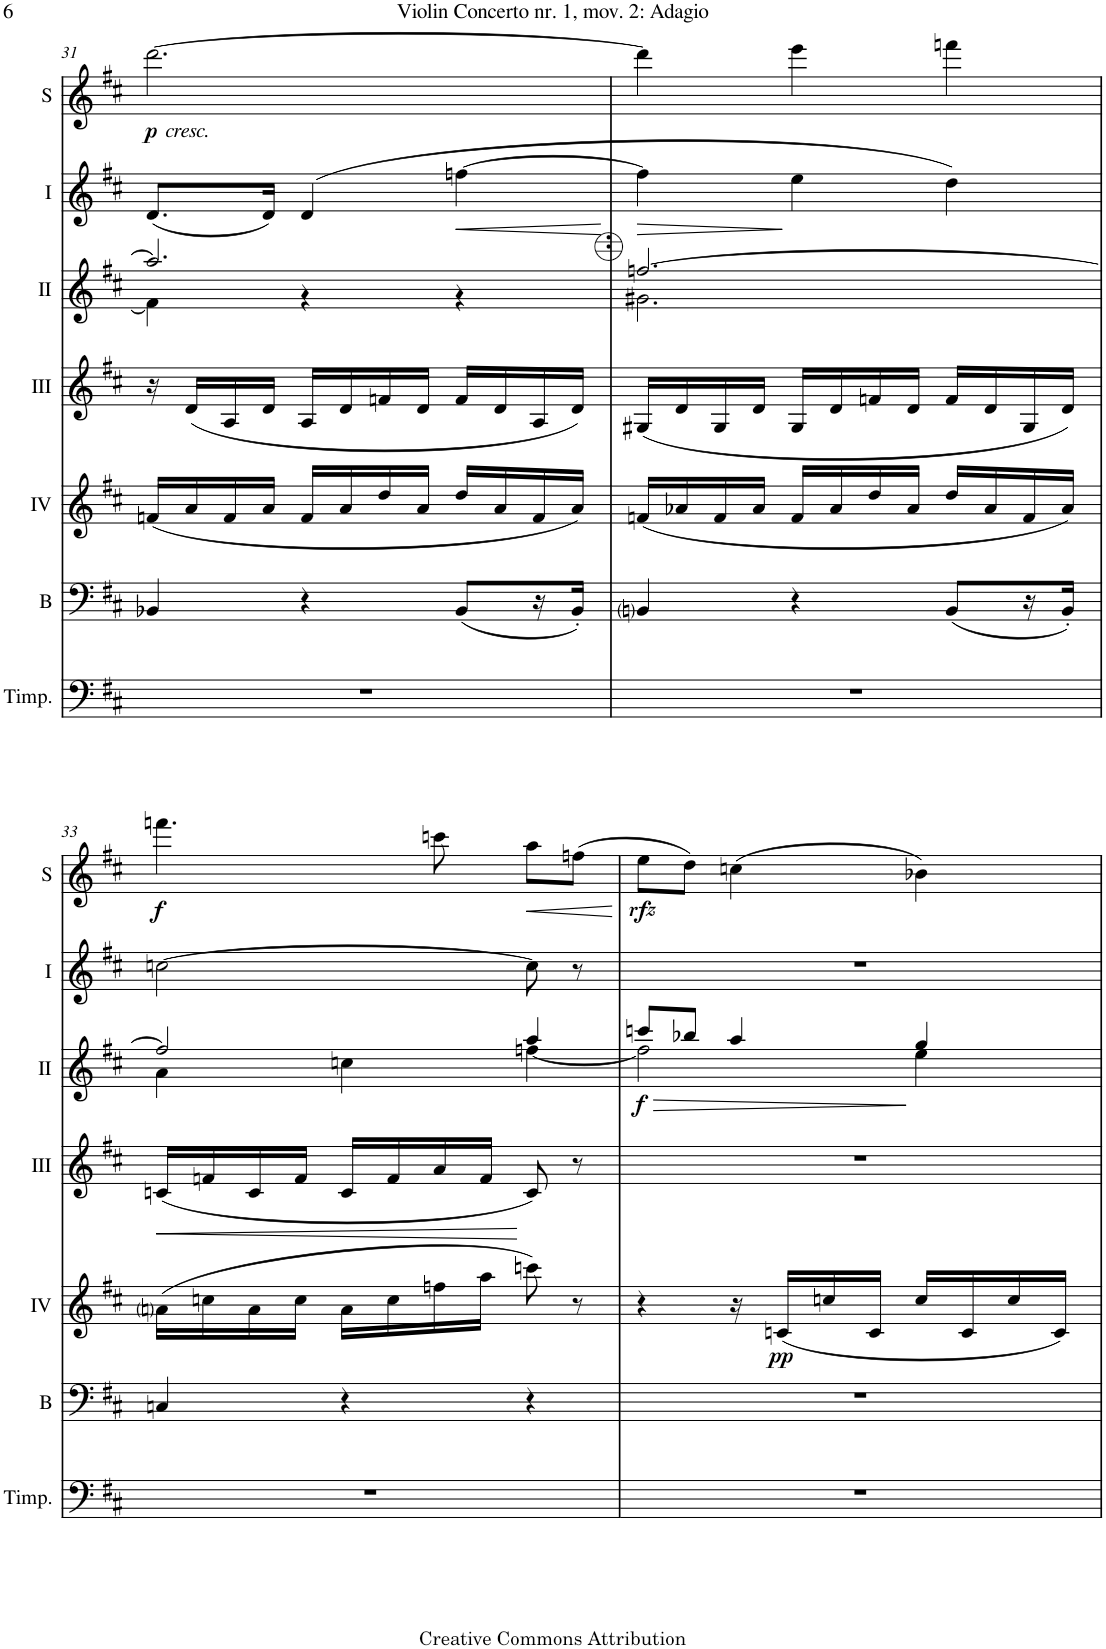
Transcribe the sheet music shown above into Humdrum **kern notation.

**kern	**kern	**kern	**dynam	**kern	**dynam	**kern	**dynam	**kern	**dynam	**kern	**dynam
*part7	*part6	*part5	*part5	*part4	*part4	*part3	*part3	*part2	*part2	*part1	*part1
*staff7	*staff6	*staff5	*staff5	*staff4	*staff4	*staff3	*staff3	*staff2	*staff2	*staff1	*staff1
*I"Timpani	*I"Bass	*I"Acc. 4	*	*I"Acc. 3	*	*I"Acc. 2	*	*I"Acc. 1	*	*I"Solo	*
*I'Timp.	*I'B	*	*	*	*	*	*	*	*	*I'S	*
!!LO:PB:g=z
*clefF4	*clefF4	*clefG2	*	*clefG2	*	*clefG2	*	*clefG2	*	*clefG2	*
*	*Trd7c12	*Trd7c12	*	*	*	*	*	*	*	*	*
*k[f#c#]	*k[f#c#]	*k[f#c#]	*	*k[f#c#]	*	*k[f#c#]	*	*k[f#c#]	*	*k[f#c#]	*
*M3/4	*M3/4	*M3/4	*	*M3/4	*	*M3/4	*	*M3/4	*	*M3/4	*
=31	=31	=31	=31	=31	=31	=31	=31	=31	=31	=31	=31
*	*	*	*	*	*	*^	*	*	*	*	*
!	!	!	!	!	!	!	!	!	!	!	!LO:TX:b:i:t=cresc.	!
!	!	!	!	!	!	!	!	!	!	!	!	!LO:DY:b
2.r	4BB-X/	(16fn/LL	.	16r	.	2.a/]	4F\]	.	(8.d/L	.	[2.ddd\	p
.	.	16a/	.	(16d/LL	.	.	.	.	.	.	.	.
.	.	16f/	.	16A/	.	.	.	.	.	.	.	.
.	.	16a/JJ	.	16d/JJ	.	.	.	.	16d/Jk)	.	.	.
.	4r	16f/LL	.	16A/LL	.	.	4r	.	(4d/	.	.	.
.	.	16a/	.	16d/	.	.	.	.	.	.	.	.
.	.	16dd/	.	16fn/	.	.	.	.	.	.	.	.
.	.	16a/JJ	.	16d/JJ	.	.	.	.	.	.	.	.
!	!	!	!	!	!	!	!	!	!	!LO:HP:b	!	!
.	(8BB-/L	16dd/LL	.	16f/LL	.	.	4r	.	[4ffn\	<	.	.
.	.	16a/	.	16d/	.	.	.	.	.	.	.	.
.	16r	16f/	.	16A/	.	.	.	.	.	.	.	.
.	16BB-'/JJ)	16a/JJ)	.	16d/JJ)	.	.	.	.	.	.	.	.
*	*	*	*	*	*	*v	*v	*	*	*	*	*
.	.	.	.	.	.	.	.	.	[	.	.
=32	=32	=32	=32	=32	=32	=32	=32	=32	=32	=32	=32
*	*	*	*	*	*	*^	*	*	*	*	*
!	!	!	!	!	!	!	!	!	!	!LO:HP:b	!	!
2.r	4BBni/	(16fn/LL	.	(16G#X/LL	.	[2.ffn/	2.g#X\	.	4ff\]	>	4ddd\]	.
.	.	16a-X/	.	16d/	.	.	.	.	.	.	.	.
.	.	16f/	.	16G#/	.	.	.	.	.	.	.	.
.	.	16a-/JJ	.	16d/JJ	.	.	.	.	.	.	.	.
.	4r	16f/LL	.	16G#/LL	.	.	.	.	4ee\	]	4eee\	.
.	.	16a-/	.	16d/	.	.	.	.	.	.	.	.
.	.	16dd/	.	16fn/	.	.	.	.	.	.	.	.
.	.	16a-/JJ	.	16d/JJ	.	.	.	.	.	.	.	.
.	(8BB/L	16dd/LL	.	16f/LL	.	.	.	.	4dd\)	.	4fffn\	.
.	.	16a-/	.	16d/	.	.	.	.	.	.	.	.
.	16r	16f/	.	16G#/	.	.	.	.	.	.	.	.
.	16BB'/JJ)	16a-/JJ)	.	16d/JJ)	.	.	.	.	.	.	.	.
!!LO:LB:g=z
=33	=33	=33	=33	=33	=33	=33	=33	=33	=33	=33	=33	=33
!	!	!	!	!	!LO:HP:b	!	!	!	!	!	!	!LO:DY:b
2.r	4Cn/	(16ani\LL	.	(16cn/LL	<	2ff/]	4a\	.	[2ccn\	.	4.fffn\	f
.	.	16ccn\	.	16fn/	.	.	.	.	.	.	.	.
.	.	16a\	.	16c/	.	.	.	.	.	.	.	.
.	.	16cc\JJ	.	16f/JJ	.	.	.	.	.	.	.	.
.	4r	16a\LL	.	16c/LL	.	.	4ccn\	.	.	.	.	.
.	.	16cc\	.	16f/	.	.	.	.	.	.	.	.
.	.	16ffn\	.	16a/	.	.	.	.	.	.	8cccn\	.
.	.	16aa\JJ	.	16f/JJ	.	.	.	.	.	.	.	.
!	!	!	!	!	!	!	!	!	!	!	!	!LO:HP:b
.	4r	8cccn\)	.	8c/)	[	4aa/	[4ffn\	.	8cc\]	.	8aa\L	<
.	.	8r	.	8r	.	.	.	.	8r	.	(8ffn\J	.
*	*	*	*	*	*	*v	*v	*	*	*	*	*
.	.	.	.	.	.	.	.	.	.	.	[
=34	=34	=34	=34	=34	=34	=34	=34	=34	=34	=34	=34
!	!	!	!	!	!	!	!LO:HP:b	!	!	!	!
*	*	*	*	*	*	*^	*	*	*	*	*
!	!	!	!	!	!	!	!	!LO:DY:n=1:b	!	!	!	!LO:DY:b
2.r	2.r	4r	.	2.r	.	8cccn/L	2ff\]	> f	2.r	.	8ee\L	rfz
.	.	.	.	.	.	8bb-X/J	.	.	.	.	8dd\J)	.
.	.	16r	.	.	.	4aa/	.	.	.	.	(4ccn\	.
!	!	!	!LO:DY:b	!	!	!	!	!	!	!	!	!
.	.	(16cn/LL	pp	.	.	.	.	.	.	.	.	.
.	.	16ccn/	.	.	.	.	.	.	.	.	.	.
.	.	16c/JJ	.	.	.	.	.	.	.	.	.	.
.	.	16cc/LL	.	.	.	4gg/	4ee\	]	.	.	4b-X\)	.
.	.	16c/	.	.	.	.	.	.	.	.	.	.
.	.	16cc/	.	.	.	.	.	.	.	.	.	.
.	.	16c/JJ)	.	.	.	.	.	.	.	.	.	.
*	*	*	*	*	*	*v	*v	*	*	*	*	*
=	=	=	=	=	=	=	=	=	=	=	=
*-	*-	*-	*-	*-	*-	*-	*-	*-	*-	*-	*-
